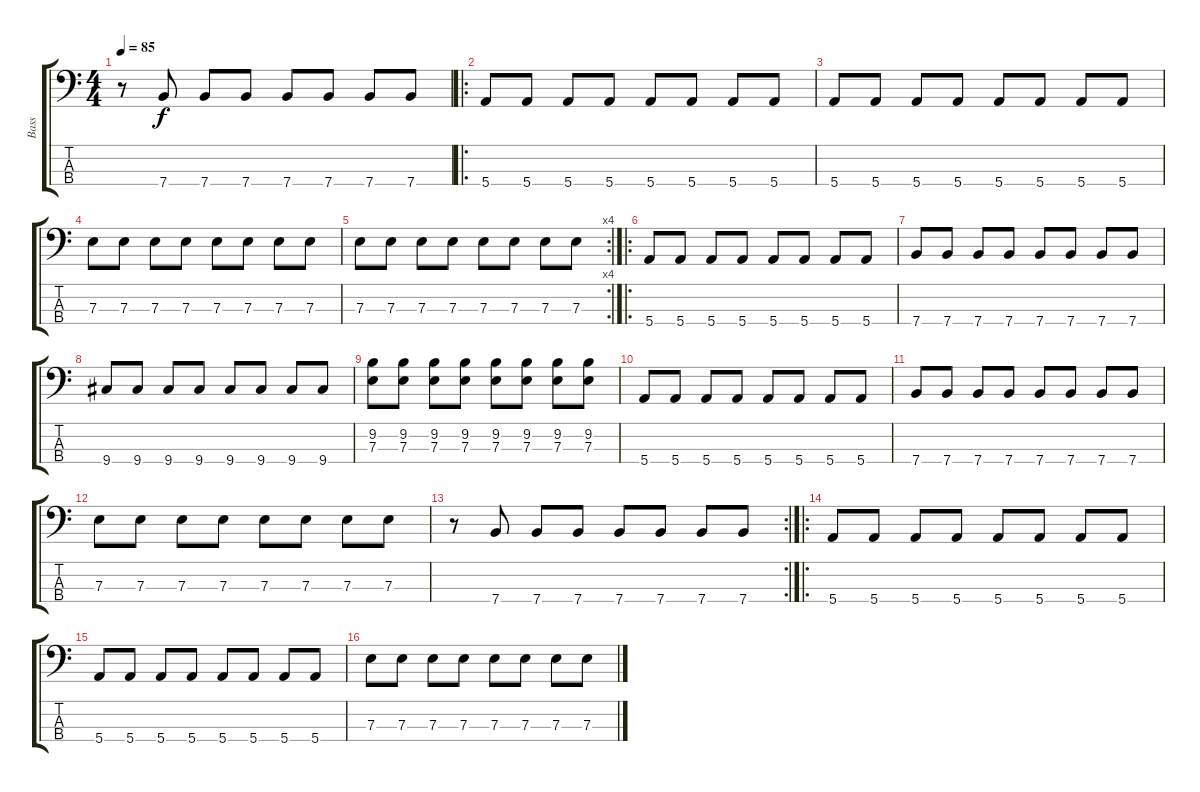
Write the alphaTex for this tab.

\track ("Bass" "Bass") {instrument acousticguitarnylon}
\staff {score tabs}
\tuning (G2 D2 A1 E1) {hide}
\ts (4 4)
\tempo 85
\clef f4
\ks c
r.8{dy f} 7.4.8 7.4.8 7.4.8 7.4.8 7.4.8 7.4.8 7.4.8 |
\ro
5.4.8 5.4.8 5.4.8 5.4.8 5.4.8 5.4.8 5.4.8 5.4.8 |
5.4.8 5.4.8 5.4.8 5.4.8 5.4.8 5.4.8 5.4.8 5.4.8 |
7.3.8 7.3.8 7.3.8 7.3.8 7.3.8 7.3.8 7.3.8 7.3.8 |
\rc 4
7.3.8 7.3.8 7.3.8 7.3.8 7.3.8 7.3.8 7.3.8 7.3.8 |
\ro
5.4.8 5.4.8 5.4.8 5.4.8 5.4.8 5.4.8 5.4.8 5.4.8 |
7.4.8 7.4.8 7.4.8 7.4.8 7.4.8 7.4.8 7.4.8 7.4.8 |
9.4.8 9.4.8 9.4.8 9.4.8 9.4.8 9.4.8 9.4.8 9.4.8 |
(9.2 7.3).8 (9.2 7.3).8 (9.2 7.3).8 (9.2 7.3).8 (9.2 7.3).8 (9.2 7.3).8 (9.2 7.3).8 (9.2 7.3).8 |
5.4.8 5.4.8 5.4.8 5.4.8 5.4.8 5.4.8 5.4.8 5.4.8 |
7.4.8 7.4.8 7.4.8 7.4.8 7.4.8 7.4.8 7.4.8 7.4.8 |
7.3.8 7.3.8 7.3.8 7.3.8 7.3.8 7.3.8 7.3.8 7.3.8 |
\rc 2
r.8 7.4.8 7.4.8 7.4.8 7.4.8 7.4.8 7.4.8 7.4.8 |
\ro
5.4.8 5.4.8 5.4.8 5.4.8 5.4.8 5.4.8 5.4.8 5.4.8 |
5.4.8 5.4.8 5.4.8 5.4.8 5.4.8 5.4.8 5.4.8 5.4.8 |
7.3.8 7.3.8 7.3.8 7.3.8 7.3.8 7.3.8 7.3.8 7.3.8
